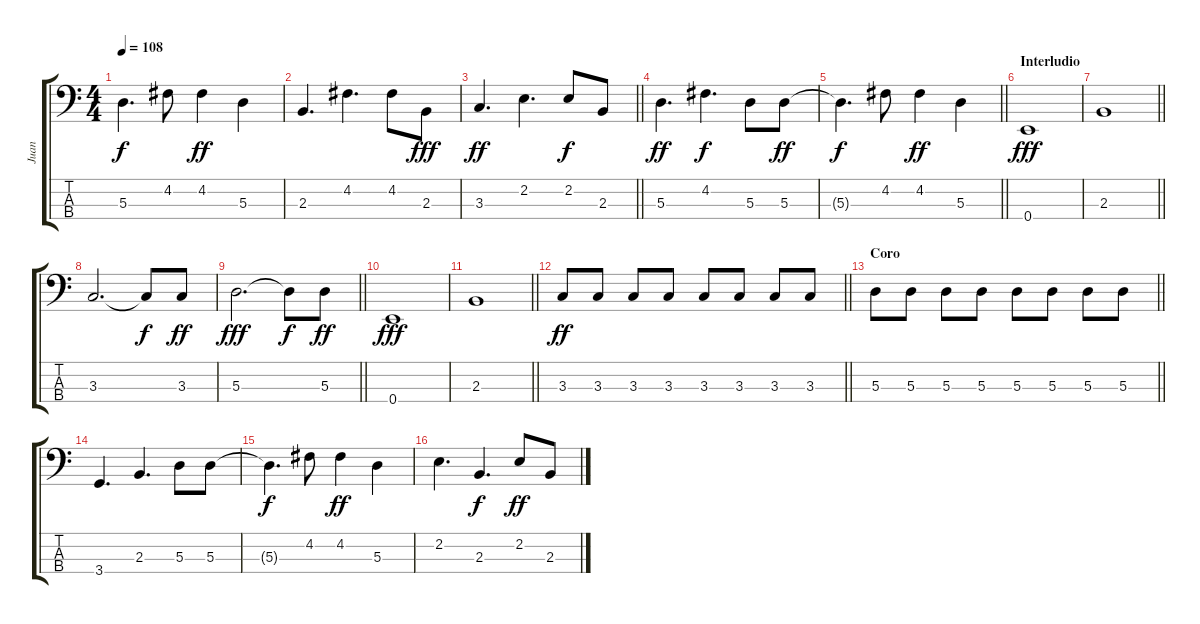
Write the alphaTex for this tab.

\track ("Juan" "Juan") {instrument electricbassfinger}
\staff {score tabs}
\tuning (G2 D2 A1 E1) {hide}
\ts (4 4)
\tempo 108
\clef f4
\ks c
5.3{t}.4{d dy f} 4.2.8 4.2.4{dy ff} 5.3.4 |
2.3.4{d} 4.2.4{d} 4.2.8 2.3.8{dy fff} |
\barLineRight lightlight
3.3.4{d dy ff} 2.2.4{d} 2.2.8{dy f} 2.3.8 |
5.3.4{d dy ff} 4.2.4{d dy f} 5.3.8 5.3.8{dy ff} |
\barLineRight lightlight
5.3{t}.4{d dy f} 4.2.8 4.2.4{dy ff} 5.3.4 |
\section ("" "Interludio")
0.4.1{dy fff} |
\barLineRight lightlight
2.3.1 |
3.3.2{d} 3.3{t}.8{dy f} 3.3.8{dy ff} |
\barLineRight lightlight
5.3.2{d dy fff} 5.3{t}.8{dy f} 5.3.8{dy ff} |
0.4.1{dy fff} |
\barLineRight lightlight
2.3.1 |
\barLineRight lightlight
3.3.8{dy ff} 3.3.8 3.3.8 3.3.8 3.3.8 3.3.8 3.3.8 3.3.8 |
\section ("" "Coro")
\barLineRight lightlight
5.3.8 5.3.8 5.3.8 5.3.8 5.3.8 5.3.8 5.3.8 5.3.8 |
3.4.4{d} 2.3.4{d} 5.3.8 5.3.8 |
5.3{t}.4{d dy f} 4.2.8 4.2.4{dy ff} 5.3.4 |
2.2.4{d} 2.3.4{d dy f} 2.2.8{dy ff} 2.3.8
